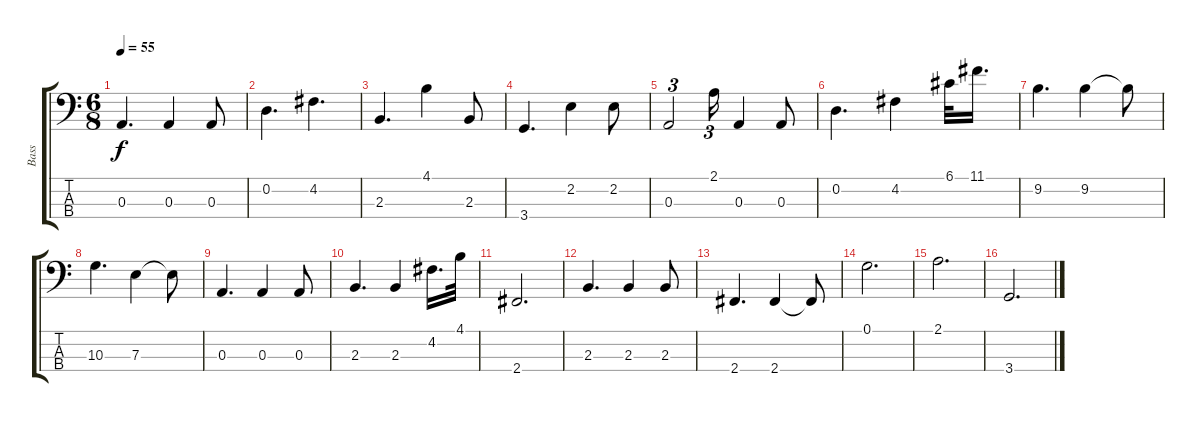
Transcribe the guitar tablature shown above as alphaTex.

\track ("Bass                " "Bass      ") {instrument fretlessbass}
\staff {score tabs}
\tuning (G2 D2 A1 E1) {hide}
\ts (6 8)
\tempo 55
\clef f4
\ks c
0.3.4{d dy f} 0.3.4 0.3.8 |
0.2.4{d} 4.2.4{d} |
2.3.4{d} 4.1.4 2.3.8 |
3.4.4{d} 2.2.4 2.2.8 |
0.3.2{tu (3 2)} 2.1.16{tu (3 2)} 0.3.4 0.3.8 |
0.2.4{d} 4.2.4 6.1.32 11.1.16{d} |
9.2.4{d} 9.2.4 9.2{t}.8 |
10.3.4{d} 7.3.4 7.3{t}.8 |
0.3.4{d} 0.3.4 0.3.8 |
2.3.4{d} 2.3.4 4.2.16{d} 4.1.32 |
2.4.2{d} |
2.3.4{d} 2.3.4 2.3.8 |
2.4.4{d} 2.4.4 2.4{t}.8 |
0.1.2{d} |
2.1.2{d} |
3.4.2{d}
